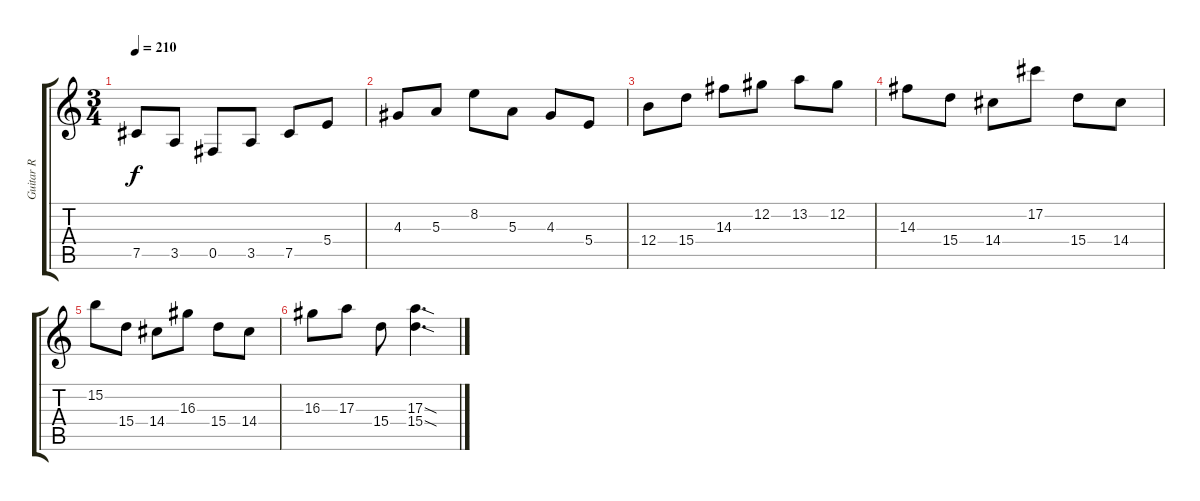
\track ("Guitar R" "Guitar R") {instrument overdrivenguitar}
\staff {score tabs}
\tuning (Db4 Ab3 E3 B2 Gb2 B1) {hide}
\ts (3 4)
\tempo 210
\clef g2
\ks c
7.5.8{dy f} 3.5.8 0.5.8 3.5.8 7.5.8 5.4.8 |
4.3.8 5.3.8 8.2.8 5.3.8 4.3.8 5.4.8 |
12.4.8 15.4.8 14.3.8 12.2.8 13.2.8 12.2.8 |
14.3.8 15.4.8 14.4.8 17.2.8 15.4.8 14.4.8 |
15.2.8 15.4.8 14.4.8 16.3.8 15.4.8 14.4.8 |
16.3.8 17.3.8 15.4.8 (17.3{sod} 15.4{sod}).4{d}
